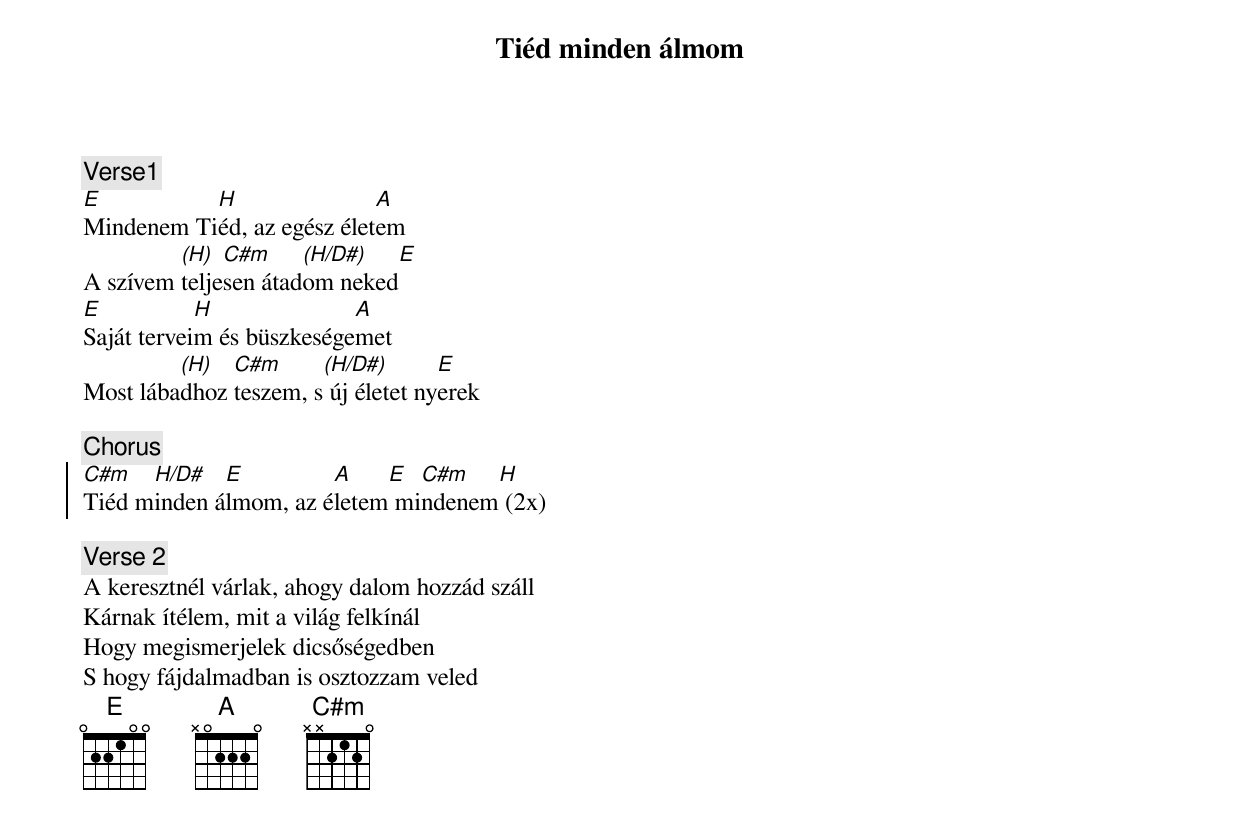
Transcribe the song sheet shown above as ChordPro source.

{title: Tiéd minden álmom}
{subtitle: }



{c:Verse1}
[E]Mindenem Ti[H]éd, az egész élet[A]em
A szívem [(H)]telje[C#m]sen átad[(H/D#)]om neked[E]
[E]Saját tervei[H]m és büszkesége[A]met
Most lába[(H)]dhoz [C#m]teszem, s[(H/D#)] új életet ny[E]erek

{c:Chorus}
{soc}
[C#m]Tiéd m[H/D#]inden á[E]lmom, az é[A]letem[E] mi[C#m]ndenem[H] (2x)
{eoc}

{c: Verse 2}
A keresztnél várlak, ahogy dalom hozzád száll
Kárnak ítélem, mit a világ felkínál
Hogy megismerjelek dicsőségedben
S hogy fájdalmadban is osztozzam veled
